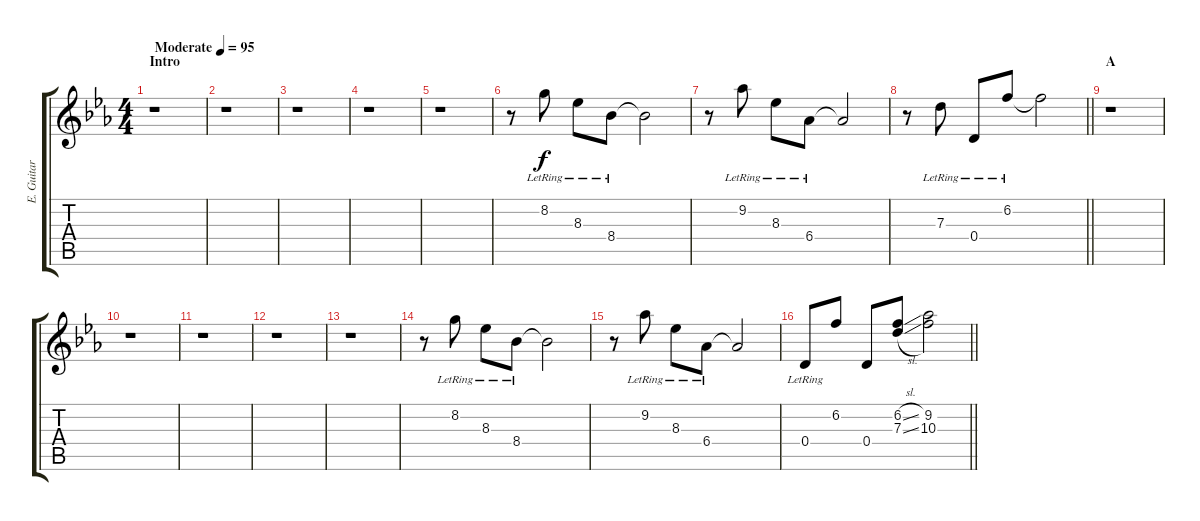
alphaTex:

\track ("E. Guitar III" "E. Guitar ") {instrument electricguitarjazz}
\staff {score tabs}
\tuning (E4 B3 G3 D3 A2 E2) {hide}
\ts (4 4)
\section ("" "Intro")
\tempo (95 "Moderate")
\clef g2
\ks cminor
r.1{dy f instrument electricguitarjazz} |
r.1 |
r.1 |
r.1 |
r.1 |
r.8 8.2{lr}.8 8.3{lr}.8 8.4{lr}.8 8.4{t}.2 |
r.8 9.2{lr}.8 8.3{lr}.8 6.4{lr}.8 6.4{t}.2 |
\barLineRight lightlight
r.8 7.3{lr}.8 0.4{lr}.8 6.2{lr}.8 6.2{t}.2 |
\section ("" "A")
r.1 |
r.1 |
r.1 |
r.1 |
r.1 |
r.8 8.2{lr}.8 8.3{lr}.8 8.4{lr}.8 8.4{t}.2 |
r.8 9.2{lr}.8 8.3{lr}.8 6.4{lr}.8 6.4{t}.2 |
\barLineRight lightlight
0.4{lr}.8 6.2.8 0.4.8 (6.2{sl} 7.3{sl}).8 (9.2 10.3).2
